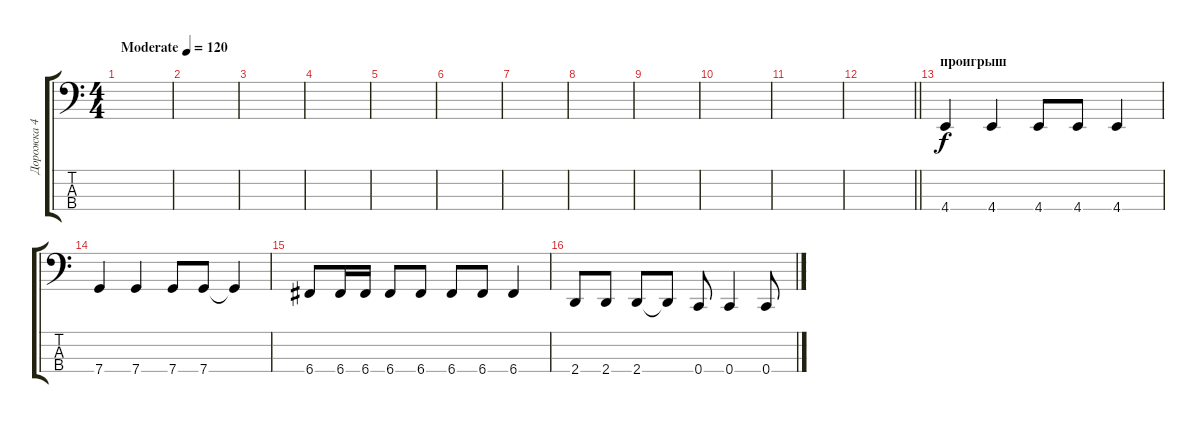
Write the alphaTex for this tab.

\track ("Дорожка 4" "Дорожка 4") {instrument electricbassfinger}
\staff {score tabs}
\tuning (F2 C2 G1 C1) {hide}
\ts (4 4)
\tempo (120 "Moderate")
\clef f4
\ks c
|
|
|
|
|
|
|
|
|
|
|
\barLineRight lightlight
|
\section ("" "проигрыш")
4.4.4 4.4.4 4.4.8 4.4.8 4.4.4 |
7.4.4 7.4.4 7.4.8 7.4.8 7.4{t}.4 |
6.4.8 6.4.16 6.4.16 6.4.8 6.4.8 6.4.8 6.4.8 6.4.4 |
2.4.8 2.4.8 2.4.8 2.4{t}.8 0.4.8 0.4.4 0.4.8
